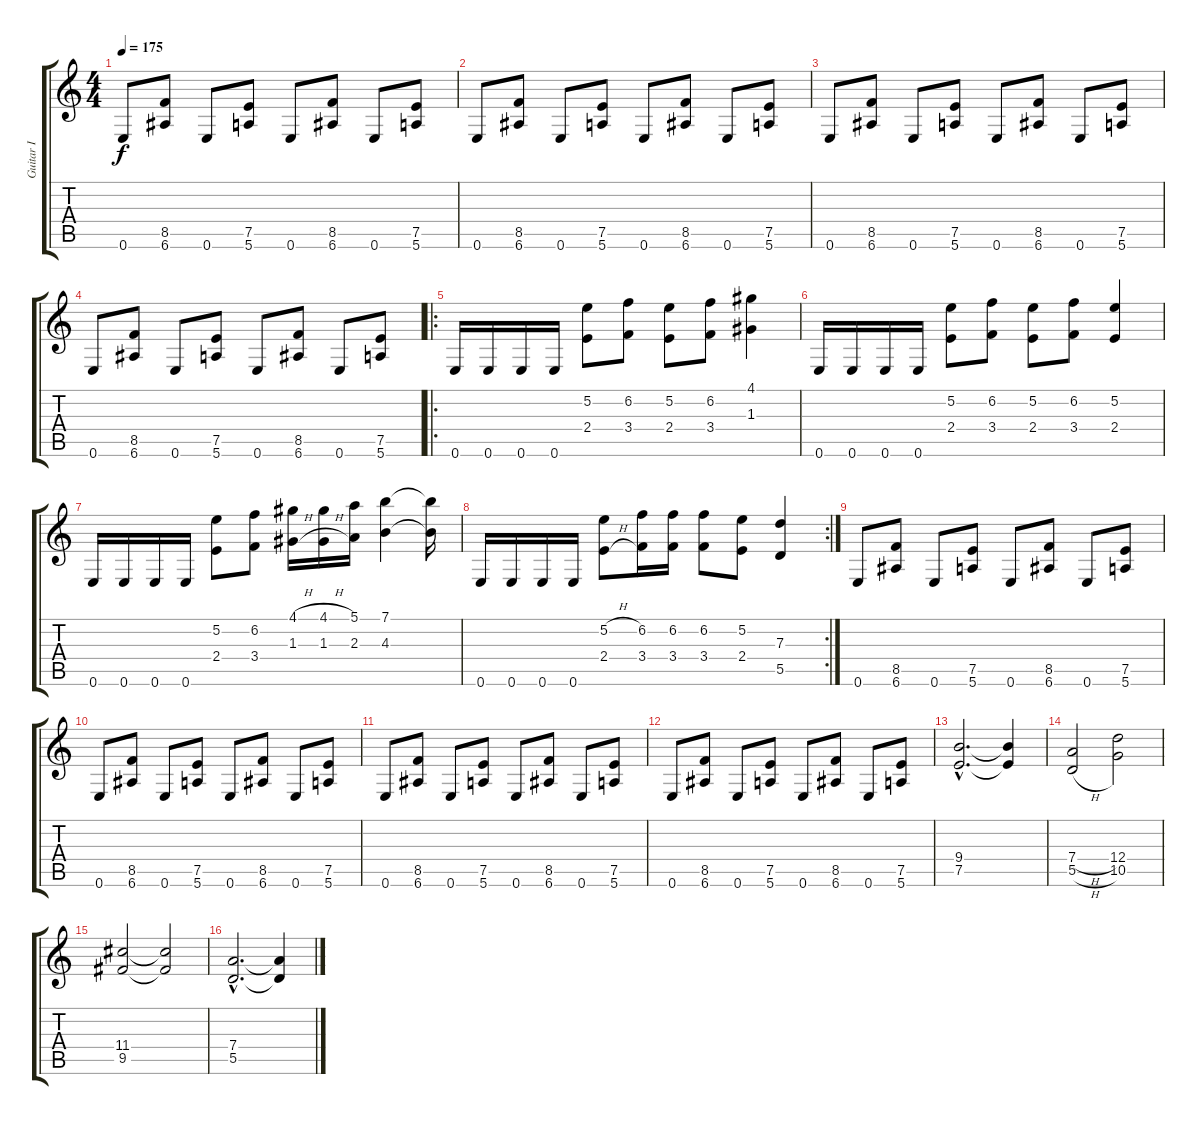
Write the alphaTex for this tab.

\track ("Guitar I" "Guitar I") {instrument distortionguitar}
\staff {score tabs}
\tuning (E4 B3 G3 D3 A2 E2) {hide}
\ts (4 4)
\tempo 175
\clef g2
\ks c
0.6.8{dy f} (8.5 6.6).8 0.6.8 (7.5 5.6).8 0.6.8 (8.5 6.6).8 0.6.8 (7.5 5.6).8 |
0.6.8 (8.5 6.6).8 0.6.8 (7.5 5.6).8 0.6.8 (8.5 6.6).8 0.6.8 (7.5 5.6).8 |
0.6.8 (8.5 6.6).8 0.6.8 (7.5 5.6).8 0.6.8 (8.5 6.6).8 0.6.8 (7.5 5.6).8 |
0.6.8 (8.5 6.6).8 0.6.8 (7.5 5.6).8 0.6.8 (8.5 6.6).8 0.6.8 (7.5 5.6).8 |
\ro
0.6.16 0.6.16 0.6.16 0.6.16 (5.2 2.4).8 (6.2 3.4).8 (5.2 2.4).8 (6.2 3.4).8 (4.1 1.3).4 |
0.6.16 0.6.16 0.6.16 0.6.16 (5.2 2.4).8 (6.2 3.4).8 (5.2 2.4).8 (6.2 3.4).8 (5.2 2.4).4 |
0.6.16 0.6.16 0.6.16 0.6.16 (5.2 2.4).8 (6.2 3.4).8 (4.1{h} 1.3{h}).16 (4.1{h} 1.3{h}).16 (5.1 2.3).16 (7.1 4.3).4 (7.1{t} 4.3{t}).16 |
\rc 2
0.6.16 0.6.16 0.6.16 0.6.16 (5.2{h} 2.4{h}).8 (6.2 3.4).16 (6.2 3.4).16 (6.2 3.4).8 (5.2 2.4).8 (7.3 5.5).4 |
0.6.8 (8.5 6.6).8 0.6.8 (7.5 5.6).8 0.6.8 (8.5 6.6).8 0.6.8 (7.5 5.6).8 |
0.6.8 (8.5 6.6).8 0.6.8 (7.5 5.6).8 0.6.8 (8.5 6.6).8 0.6.8 (7.5 5.6).8 |
0.6.8 (8.5 6.6).8 0.6.8 (7.5 5.6).8 0.6.8 (8.5 6.6).8 0.6.8 (7.5 5.6).8 |
0.6.8 (8.5 6.6).8 0.6.8 (7.5 5.6).8 0.6.8 (8.5 6.6).8 0.6.8 (7.5 5.6).8 |
(9.4{hac} 7.5{hac}).2{d} (9.4{t} 7.5{t}).4 |
(7.4{h} 5.5{h}).2 (12.4 10.5).2 |
(11.4 9.5).2 (11.4{t} 9.5{t}).2 |
(7.4{hac} 5.5{hac}).2{d} (7.4{t} 5.5{t}).4
